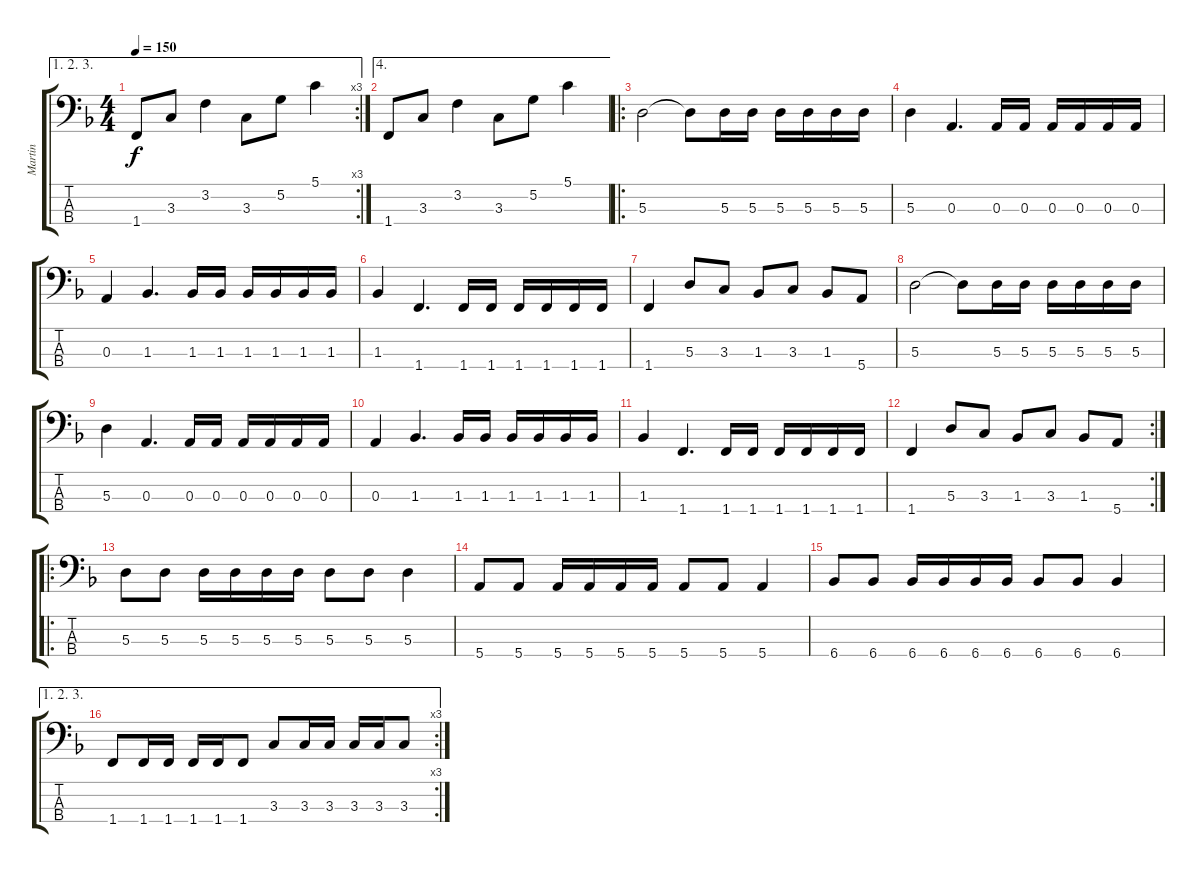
\track ("Martin" "Martin") {instrument electricbasspick}
\staff {score tabs}
\tuning (G2 D2 A1 E1) {hide}
\ae (1 2 3)
\rc 3
\ts (4 4)
\tempo 150
\clef f4
\ks dminor
1.4.8{dy f} 3.3.8 3.2.4 3.3.8 5.2.8 5.1.4 |
\ae 4
1.4.8 3.3.8 3.2.4 3.3.8 5.2.8 5.1.4 |
\ro
5.3.2 5.3{t}.8 5.3.16 5.3.16 5.3.16 5.3.16 5.3.16 5.3.16 |
5.3.4 0.3.4{d} 0.3.16 0.3.16 0.3.16 0.3.16 0.3.16 0.3.16 |
0.3.4 1.3.4{d} 1.3.16 1.3.16 1.3.16 1.3.16 1.3.16 1.3.16 |
1.3.4 1.4.4{d} 1.4.16 1.4.16 1.4.16 1.4.16 1.4.16 1.4.16 |
1.4.4 5.3.8 3.3.8 1.3.8 3.3.8 1.3.8 5.4.8 |
5.3.2 5.3{t}.8 5.3.16 5.3.16 5.3.16 5.3.16 5.3.16 5.3.16 |
5.3.4 0.3.4{d} 0.3.16 0.3.16 0.3.16 0.3.16 0.3.16 0.3.16 |
0.3.4 1.3.4{d} 1.3.16 1.3.16 1.3.16 1.3.16 1.3.16 1.3.16 |
1.3.4 1.4.4{d} 1.4.16 1.4.16 1.4.16 1.4.16 1.4.16 1.4.16 |
\rc 2
1.4.4 5.3.8 3.3.8 1.3.8 3.3.8 1.3.8 5.4.8 |
\ro
5.3.8 5.3.8 5.3.16 5.3.16 5.3.16 5.3.16 5.3.8 5.3.8 5.3.4 |
5.4.8 5.4.8 5.4.16 5.4.16 5.4.16 5.4.16 5.4.8 5.4.8 5.4.4 |
6.4.8 6.4.8 6.4.16 6.4.16 6.4.16 6.4.16 6.4.8 6.4.8 6.4.4 |
\ae (1 2 3)
\rc 3
1.4.8 1.4.16 1.4.16 1.4.16 1.4.16 1.4.8 3.3.8 3.3.16 3.3.16 3.3.16 3.3.16 3.3.8
